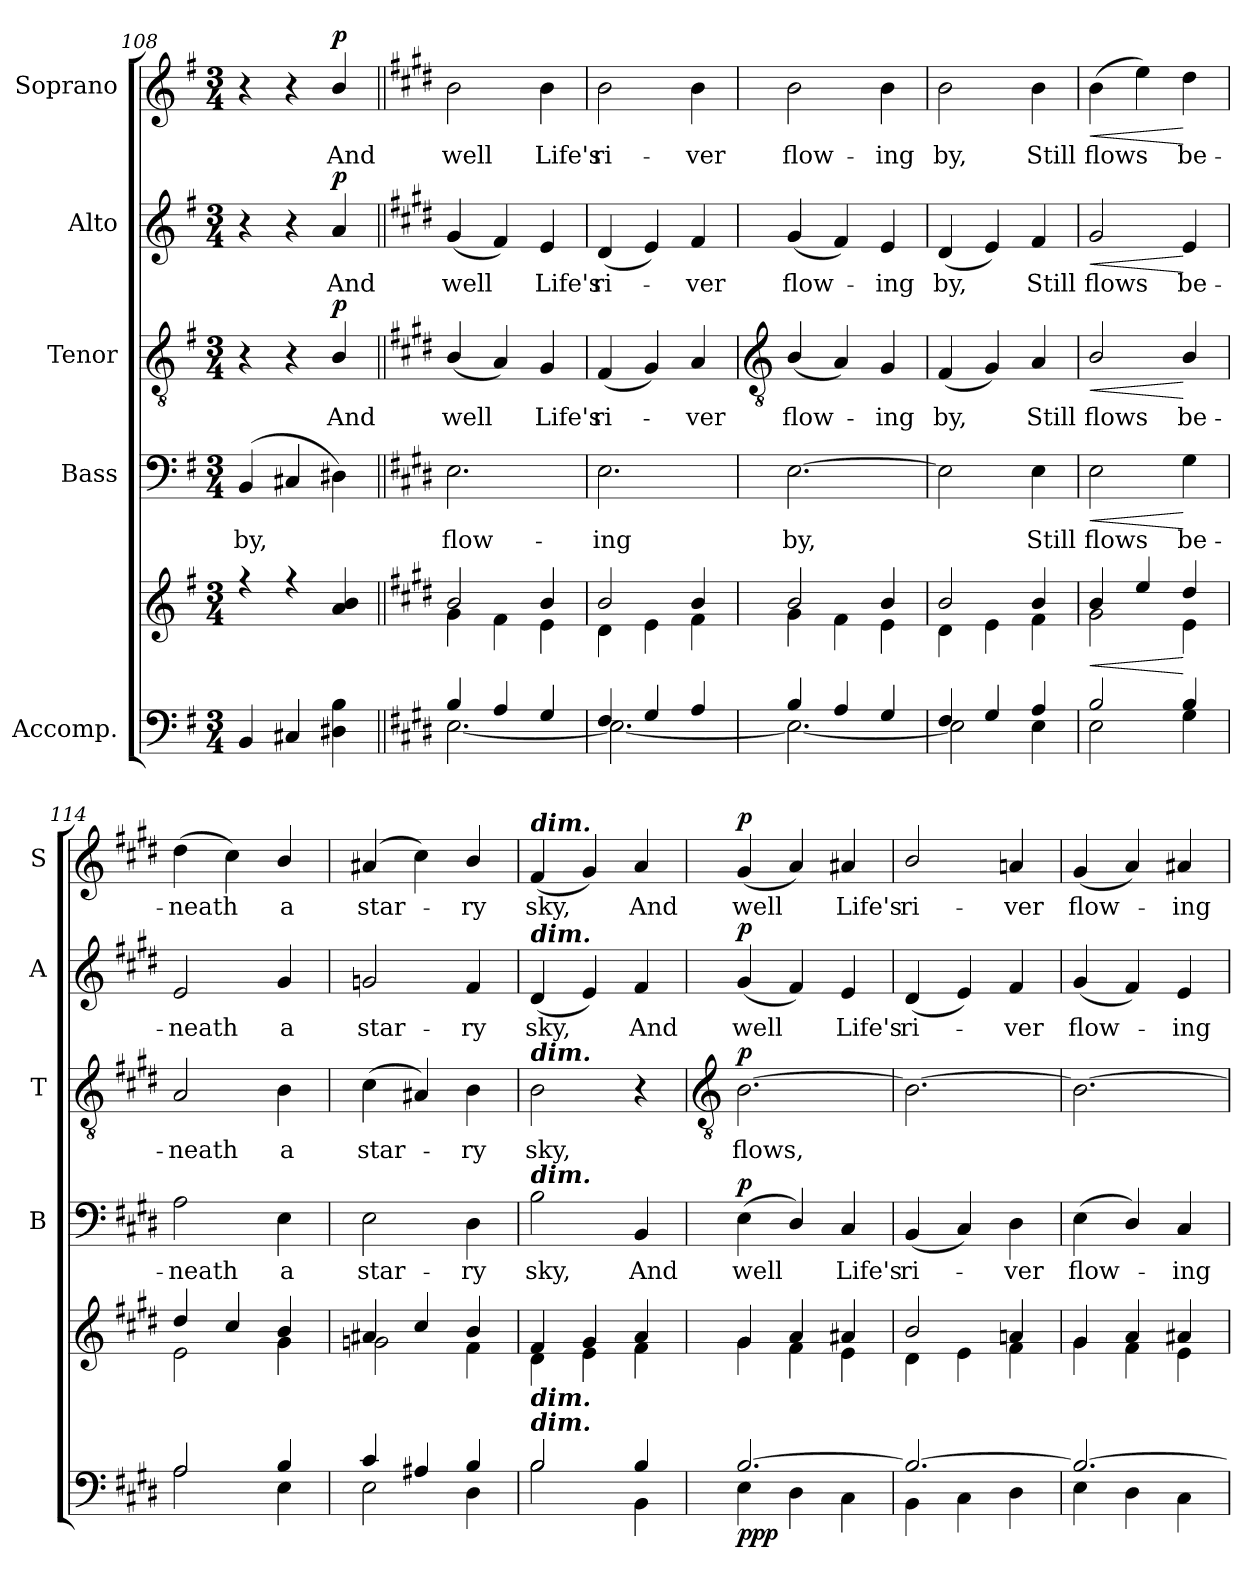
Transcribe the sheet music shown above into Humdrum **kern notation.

**kern	**kern	**dynam	**kern	**text	**dynam	**kern	**text	**dynam	**kern	**text	**dynam	**kern	**text	**dynam
*part5	*part5	*part5	*part4	*part4	*part4	*part3	*part3	*part3	*part2	*part2	*part2	*part1	*part1	*part1
*staff6	*staff5	*staff5/6	*staff4	*staff4	*staff4	*staff3	*staff3	*staff3	*staff2	*staff2	*staff2	*staff1	*staff1	*staff1
*I"Accomp.	*	*	*I"Bass	*	*	*I"Tenor	*	*	*I"Alto	*	*	*I"Soprano	*	*
*	*	*	*I'B	*	*	*I'T	*	*	*I'A	*	*	*I'S	*	*
*clefF4	*clefG2	*	*clefF4	*	*	*clefGv2	*	*	*clefG2	*	*	*clefG2	*	*
*k[f#]	*k[f#]	*	*k[f#]	*	*	*k[f#]	*	*	*k[f#]	*	*	*k[f#]	*	*
*G:	*G:	*	*G:	*	*	*G:	*	*	*G:	*	*	*G:	*	*
*M3/4	*M3/4	*	*M3/4	*	*	*M3/4	*	*	*M3/4	*	*	*M3/4	*	*
=108	=108	=108	=108	=108	=108	=108	=108	=108	=108	=108	=108	=108	=108	=108
*	*^	*	*	*	*	*	*	*	*	*	*	*	*	*
!LO:N:vis=1	!	!LO:N:vis=1	!	!	!LO:LY:b	!	!	!	!	!	!	!	!	!	!
*^	*	*	*	*	*	*	*	*	*	*	*	*	*	*	*
2.ryy	4BB/	4r	2.ryy	.	(<4BB	by,	.	4r	.	.	4r	.	.	4r	.	.
.	4C#X/	4r	.	.	4C#X	.	.	4r	.	.	4r	.	.	4r	.	.
!	!	!	!	!	!	!	!	!	!LO:LY:b	!LO:DY:b	!	!LO:LY:b	!LO:DY:b	!	!LO:LY:b	!LO:DY:b
.	4D#X\ 4B\	4a 4b	.	.	4D#X)	.	.	4B/	And	p	4a/	And	p	4b/	And	p
=109||	=109||	=109||	=109||	=109||	=109||	=109||	=109||	=109||	=109||	=109||	=109||	=109||	=109||	=109||	=109||	=109||
*k[f#c#g#d#]	*	*k[f#c#g#d#]	*	*	*k[f#c#g#d#]	*	*	*k[f#c#g#d#]	*	*	*k[f#c#g#d#]	*	*	*k[f#c#g#d#]	*	*
*E:	*	*E:	*	*	*E:	*	*	*E:	*	*	*E:	*	*	*E:	*	*
!	!	!	!	!	!	!LO:LY:b	!	!	!LO:LY:b	!	!	!LO:LY:b	!	!	!LO:LY:b	!
4B/	[2.E\	2b/	4g#\	.	2.E	flow-	.	(<4B/	well	.	(<4g#	well	.	2b	well	.
4A/	.	.	4f#\	.	.	.	.	4A)	.	.	4f#)	.	.	.	.	.
!	!	!	!	!	!	!	!	!	!LO:LY:b	!	!	!LO:LY:b	!	!	!LO:LY:b	!
4G#/	.	4b/	4e\	.	.	.	.	4G#	Life's	.	4e	Life's	.	4b	Life's	.
=110	=110	=110	=110	=110	=110	=110	=110	=110	=110	=110	=110	=110	=110	=110	=110	=110
!	!	!	!	!	!	!LO:LY:b	!	!	!LO:LY:b	!	!	!LO:LY:b	!	!	!LO:LY:b	!
4F#/	2.E\_	2b/	4d#\	.	2.E	-ing	.	(<4F#	ri-	.	(<4d#	ri-	.	2b	ri-	.
4G#/	.	.	4e\	.	.	.	.	4G#)	.	.	4e)	.	.	.	.	.
!	!	!	!	!	!	!	!	!	!LO:LY:b	!	!	!LO:LY:b	!	!	!LO:LY:b	!
4A/	.	4b/	4f#\	.	.	.	.	4A	ver	.	4f#	ver	.	4b	-ver	.
!!LO:LB:g=z
=111	=111	=111	=111	=111	=111	=111	=111	=111	=111	=111	=111	=111	=111	=111	=111	=111
*	*	*	*	*	*	*	*	*clefGv2	*	*	*	*	*	*	*	*
!	!	!	!	!	!	!LO:LY:b	!	!	!LO:LY:b	!	!	!LO:LY:b	!	!	!LO:LY:b	!
4B/	2.E\_	2b/	4g#\	.	[2.E	by,	.	(<4B/	flow-	.	(<4g#	flow-	.	2b	flow-	.
4A/	.	.	4f#\	.	.	.	.	4A)	.	.	4f#)	.	.	.	.	.
!	!	!	!	!	!	!	!	!	!LO:LY:b	!	!	!LO:LY:b	!	!	!LO:LY:b	!
4G#/	.	4b/	4e\	.	.	.	.	4G#	ing	.	4e	ing	.	4b	-ing	.
=112	=112	=112	=112	=112	=112	=112	=112	=112	=112	=112	=112	=112	=112	=112	=112	=112
!	!	!	!	!	!	!	!	!	!LO:LY:b	!	!	!LO:LY:b	!	!	!LO:LY:b	!
4F#/	2E\]	2b/	4d#\	.	2E]	.	.	(<4F#	by,	.	(<4d#	by,	.	2b	by,	.
4G#/	.	.	4e\	.	.	.	.	4G#)	.	.	4e)	.	.	.	.	.
!	!	!	!	!	!	!LO:LY:b	!	!	!LO:LY:b	!	!	!LO:LY:b	!	!	!LO:LY:b	!
4A/	4E\	4b/	4f#\	.	4E	Still	.	4A	Still	.	4f#	Still	.	4b	Still	.
=113	=113	=113	=113	=113	=113	=113	=113	=113	=113	=113	=113	=113	=113	=113	=113	=113
!	!	!	!	!LO:HP:b	!	!LO:LY:b	!LO:HP:b	!	!LO:LY:b	!LO:HP:b	!	!LO:LY:b	!LO:HP:b	!	!LO:LY:b	!LO:HP:b
2B/	2E\	4b/	2g#\	<	2E	flows	<	2B/	flows	<	2g#	flows	<	(>4b	flows	<
.	.	4ee/	.	.	.	.	.	.	.	.	.	.	.	4ee)	.	.
!	!	!	!	!	!	!LO:LY:b	!	!	!LO:LY:b	!	!	!LO:LY:b	!	!	!LO:LY:b	!
4B/	4G#\	4dd#/	4e\	[	4G#	be-	[	4B/	be-	[	4e	be-	[	4dd#	be-	[
=114	=114	=114	=114	=114	=114	=114	=114	=114	=114	=114	=114	=114	=114	=114	=114	=114
!	!	!	!	!	!	!LO:LY:b	!	!	!LO:LY:b	!	!	!LO:LY:b	!	!	!LO:LY:b	!
2A/	2A\	4dd#/	2e\	.	2A	-neath	.	2A/	-neath	.	2e	-neath	.	(>4dd#	-neath	.
.	.	4cc#/	.	.	.	.	.	.	.	.	.	.	.	4cc#)	.	.
!	!	!	!	!	!	!LO:LY:b	!	!	!LO:LY:b	!	!	!LO:LY:b	!	!	!LO:LY:b	!
4B/	4E\	4b/	4g#\	.	4E	a	.	4B	a	.	4g#	a	.	4b/	a	.
=115	=115	=115	=115	=115	=115	=115	=115	=115	=115	=115	=115	=115	=115	=115	=115	=115
!	!	!	!	!	!	!LO:LY:b	!	!	!LO:LY:b	!	!	!LO:LY:b	!	!	!LO:LY:b	!
4c#/	2E\	4a#X/	2gn\	.	2E	star-	.	(<4c#	star-	.	2gn	star-	.	(<4a#X	star-	.
4A#X/	.	4cc#/	.	.	.	.	.	4A#X)	.	.	.	.	.	4cc#)	.	.
!	!	!	!	!	!	!LO:LY:b	!	!	!LO:LY:b	!	!	!LO:LY:b	!	!	!LO:LY:b	!
4B/	4D#\	4b/	4f#\	.	4D#	-ry	.	4B	ry	.	4f#	-ry	.	4b/	ry	.
=116	=116	=116	=116	=116	=116	=116	=116	=116	=116	=116	=116	=116	=116	=116	=116	=116
!	!	!	!	!	!	!	!	!	!	!	!	!	!	!LO:TX:a:Bi:t=dim.	!	!
!	!	!	!	!	!	!	!	!	!	!	!LO:TX:a:Bi:t=dim.	!	!	!	!	!
!	!	!	!	!	!	!	!	!LO:TX:a:Bi:t=dim.	!	!	!	!	!	!	!	!
!	!	!	!	!	!LO:TX:a:Bi:t=dim.	!	!	!	!	!	!	!	!	!	!	!
!	!	!LO:TX:b:Bi:t=dim.	!	!	!	!	!	!	!	!	!	!	!	!	!	!
!LO:TX:a:Bi:t=dim.	!	!	!	!	!	!	!	!	!	!	!	!	!	!	!	!
!	!	!	!	!	!	!LO:LY:b	!	!	!LO:LY:b	!	!	!LO:LY:b	!	!	!LO:LY:b	!
2B/	2B\	4f#/	4d#\	.	2B	sky,	.	2B	sky,	.	(<4d#	sky,	.	(<4f#	sky,	.
.	.	4g#/	4e\	.	.	.	.	.	.	.	4e)	.	.	4g#)	.	.
!	!	!	!	!	!	!LO:LY:b	!	!	!	!	!	!LO:LY:b	!	!	!LO:LY:b	!
4B/	4BB\	4a/	4f#\	.	4BB	And	.	4r	.	.	4f#	And	.	4a	And	.
!!LO:LB:g=z
=117	=117	=117	=117	=117	=117	=117	=117	=117	=117	=117	=117	=117	=117	=117	=117	=117
*	*	*	*	*	*	*	*	*clefGv2	*	*	*	*	*	*	*	*
!	!	!	!	!LO:DY:b=2	!	!LO:LY:b	!	!	!LO:LY:b	!	!	!LO:LY:b	!	!	!LO:LY:b	!
!	!	!	!	!LO:DY:n=1:b	!	!	!	!	!	!	!	!	!	!	!	!
!	!	!	!	!LO:DY:n=2:b	!	!	!LO:DY:b	!	!	!LO:DY:b	!	!	!LO:DY:b	!	!	!LO:DY:b
[2.B/	4E\	4g#	4g#\	p p p	(<4E	well	p	[2.B	flows,	p	(<4g#	well	p	(<4g#	well	p
.	4D#\	4a	4f#\	.	4D#/)	.	.	.	.	.	4f#)	.	.	4a)	.	.
!	!	!	!	!	!	!LO:LY:b	!	!	!	!	!	!LO:LY:b	!	!	!LO:LY:b	!
.	4C#\	4a#X	4e\	.	4C#	Life's	.	.	.	.	4e	Life's	.	4a#X	Life's	.
=118	=118	=118	=118	=118	=118	=118	=118	=118	=118	=118	=118	=118	=118	=118	=118	=118
!	!	!	!	!	!	!LO:LY:b	!	!	!	!	!	!LO:LY:b	!	!	!LO:LY:b	!
2.B/_	4BB\	2b/	4d#\	.	(<4BB	ri-	.	2.B_	.	.	(<4d#	ri-	.	2b/	ri-	.
.	4C#\	.	4e\	.	4C#)	.	.	.	.	.	4e)	.	.	.	.	.
!	!	!	!	!	!	!LO:LY:b	!	!	!	!	!	!LO:LY:b	!	!	!LO:LY:b	!
.	4D#\	4an	4f#\	.	4D#	ver	.	.	.	.	4f#	ver	.	4an	-ver	.
=119	=119	=119	=119	=119	=119	=119	=119	=119	=119	=119	=119	=119	=119	=119	=119	=119
!	!	!	!	!	!	!LO:LY:b	!	!	!	!	!	!LO:LY:b	!	!	!LO:LY:b	!
2.B/_	4E\	4g#	4g#\	.	(<4E	flow-	.	2.B_	.	.	(<4g#	flow-	.	(<4g#	flow-	.
.	4D#\	4a	4f#\	.	4D#/)	.	.	.	.	.	4f#)	.	.	4a)	.	.
!	!	!	!	!	!	!LO:LY:b	!	!	!	!	!	!LO:LY:b	!	!	!LO:LY:b	!
.	4C#\	4a#X	4e\	.	4C#	ing	.	.	.	.	4e	ing	.	4a#X	ing	.
*v	*v	*	*	*	*	*	*	*	*	*	*	*	*	*	*	*
*	*v	*v	*	*	*	*	*	*	*	*	*	*	*	*	*
=	=	=	=	=	=	=	=	=	=	=	=	=	=	=
*-	*-	*-	*-	*-	*-	*-	*-	*-	*-	*-	*-	*-	*-	*-
